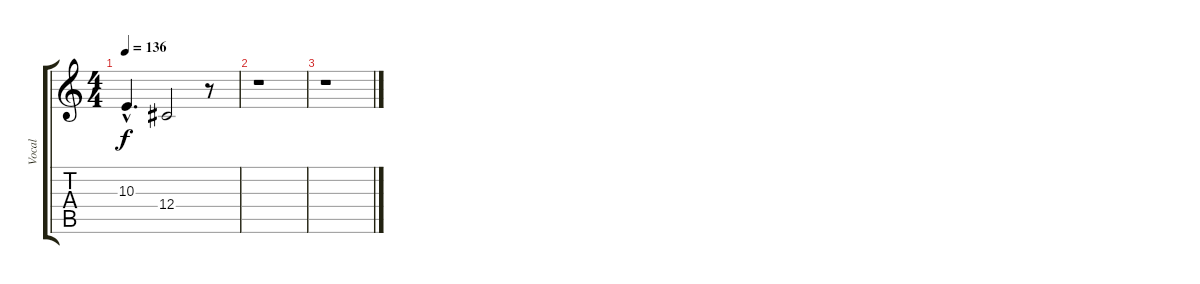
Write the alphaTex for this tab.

\track ("Vocal" "Vocal") {instrument viola}
\staff {score tabs}
\tuning (Eb4 Bb3 Gb3 Db3 Ab2 Eb2) {hide}
\ts (4 4)
\tempo 136
\clef g2
\ks c
10.3{hac t}.4{d dy f} 12.4.2 r.8 |
r.1 |
r.1
